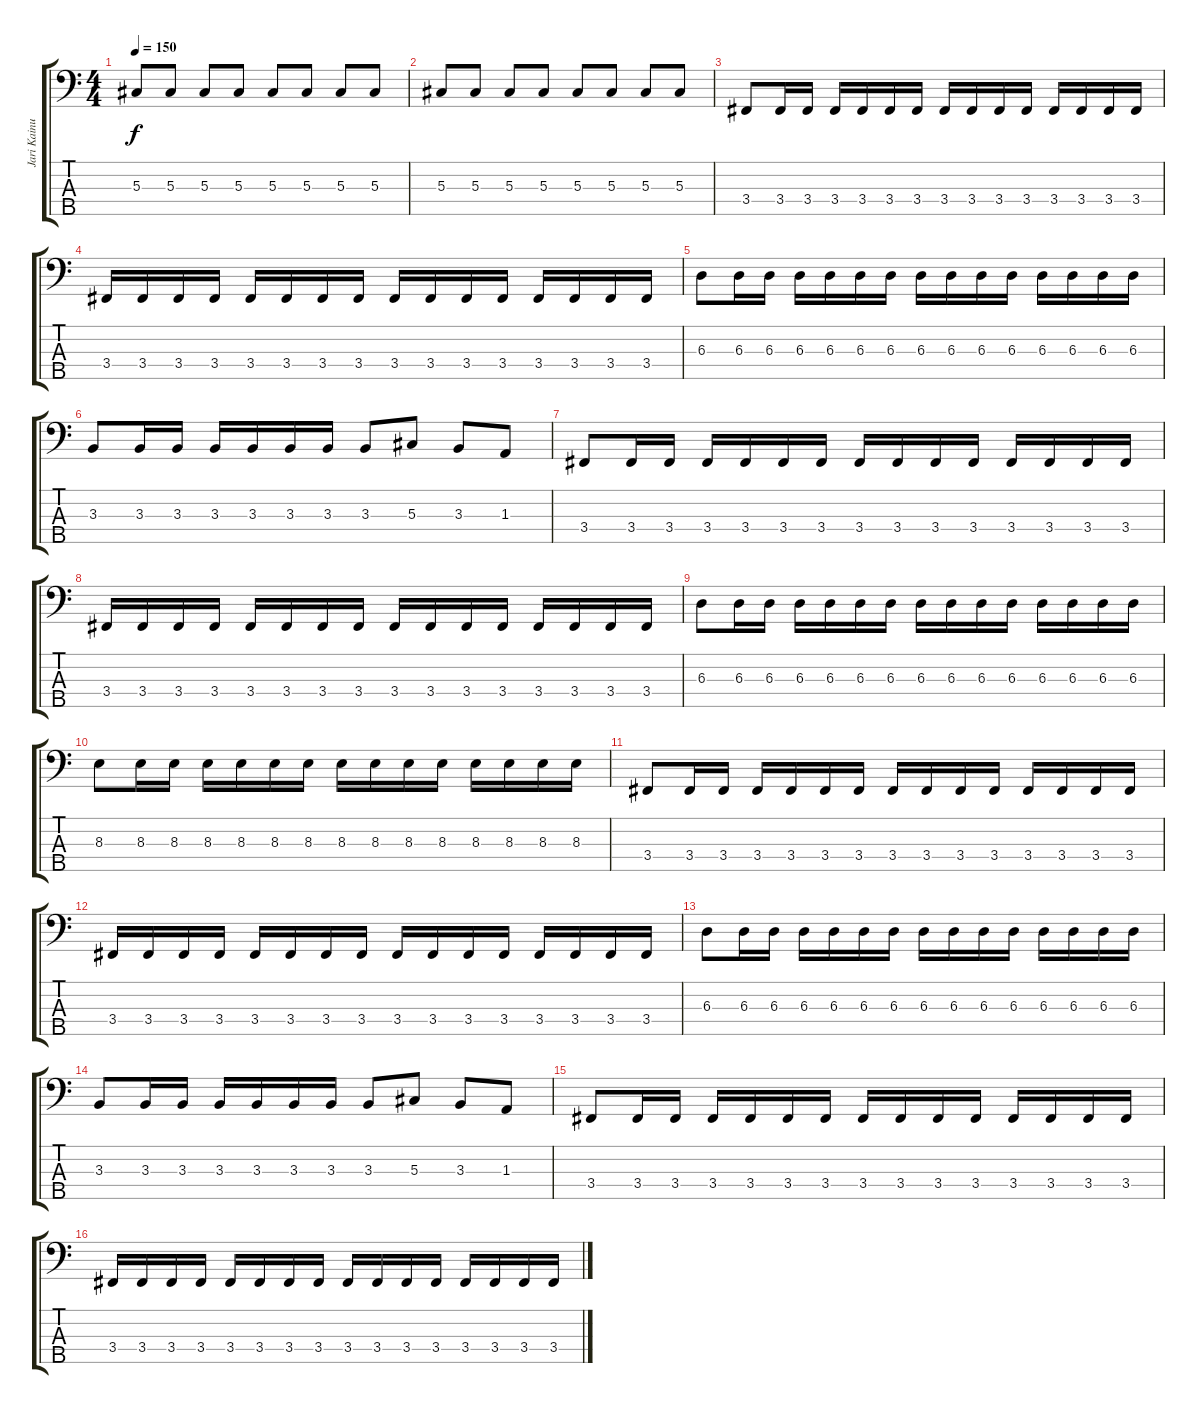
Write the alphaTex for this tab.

\track ("Jari Kainulainen" "Jari Kainu") {instrument electricbassfinger}
\staff {score tabs}
\tuning (Gb2 Db2 Ab1 Eb1 Bb0) {hide}
\ts (4 4)
\tempo 150
\clef f4
\ks c
5.3.8{dy f} 5.3.8 5.3.8 5.3.8 5.3.8 5.3.8 5.3.8 5.3.8 |
5.3.8 5.3.8 5.3.8 5.3.8 5.3.8 5.3.8 5.3.8 5.3.8 |
3.4.8 3.4.16 3.4.16 3.4.16 3.4.16 3.4.16 3.4.16 3.4.16 3.4.16 3.4.16 3.4.16 3.4.16 3.4.16 3.4.16 3.4.16 |
3.4.16 3.4.16 3.4.16 3.4.16 3.4.16 3.4.16 3.4.16 3.4.16 3.4.16 3.4.16 3.4.16 3.4.16 3.4.16 3.4.16 3.4.16 3.4.16 |
6.3.8 6.3.16 6.3.16 6.3.16 6.3.16 6.3.16 6.3.16 6.3.16 6.3.16 6.3.16 6.3.16 6.3.16 6.3.16 6.3.16 6.3.16 |
3.3.8 3.3.16 3.3.16 3.3.16 3.3.16 3.3.16 3.3.16 3.3.8 5.3.8 3.3.8 1.3.8 |
3.4.8 3.4.16 3.4.16 3.4.16 3.4.16 3.4.16 3.4.16 3.4.16 3.4.16 3.4.16 3.4.16 3.4.16 3.4.16 3.4.16 3.4.16 |
3.4.16 3.4.16 3.4.16 3.4.16 3.4.16 3.4.16 3.4.16 3.4.16 3.4.16 3.4.16 3.4.16 3.4.16 3.4.16 3.4.16 3.4.16 3.4.16 |
6.3.8 6.3.16 6.3.16 6.3.16 6.3.16 6.3.16 6.3.16 6.3.16 6.3.16 6.3.16 6.3.16 6.3.16 6.3.16 6.3.16 6.3.16 |
8.3.8 8.3.16 8.3.16 8.3.16 8.3.16 8.3.16 8.3.16 8.3.16 8.3.16 8.3.16 8.3.16 8.3.16 8.3.16 8.3.16 8.3.16 |
3.4.8 3.4.16 3.4.16 3.4.16 3.4.16 3.4.16 3.4.16 3.4.16 3.4.16 3.4.16 3.4.16 3.4.16 3.4.16 3.4.16 3.4.16 |
3.4.16 3.4.16 3.4.16 3.4.16 3.4.16 3.4.16 3.4.16 3.4.16 3.4.16 3.4.16 3.4.16 3.4.16 3.4.16 3.4.16 3.4.16 3.4.16 |
6.3.8 6.3.16 6.3.16 6.3.16 6.3.16 6.3.16 6.3.16 6.3.16 6.3.16 6.3.16 6.3.16 6.3.16 6.3.16 6.3.16 6.3.16 |
3.3.8 3.3.16 3.3.16 3.3.16 3.3.16 3.3.16 3.3.16 3.3.8 5.3.8 3.3.8 1.3.8 |
3.4.8 3.4.16 3.4.16 3.4.16 3.4.16 3.4.16 3.4.16 3.4.16 3.4.16 3.4.16 3.4.16 3.4.16 3.4.16 3.4.16 3.4.16 |
3.4.16 3.4.16 3.4.16 3.4.16 3.4.16 3.4.16 3.4.16 3.4.16 3.4.16 3.4.16 3.4.16 3.4.16 3.4.16 3.4.16 3.4.16 3.4.16
